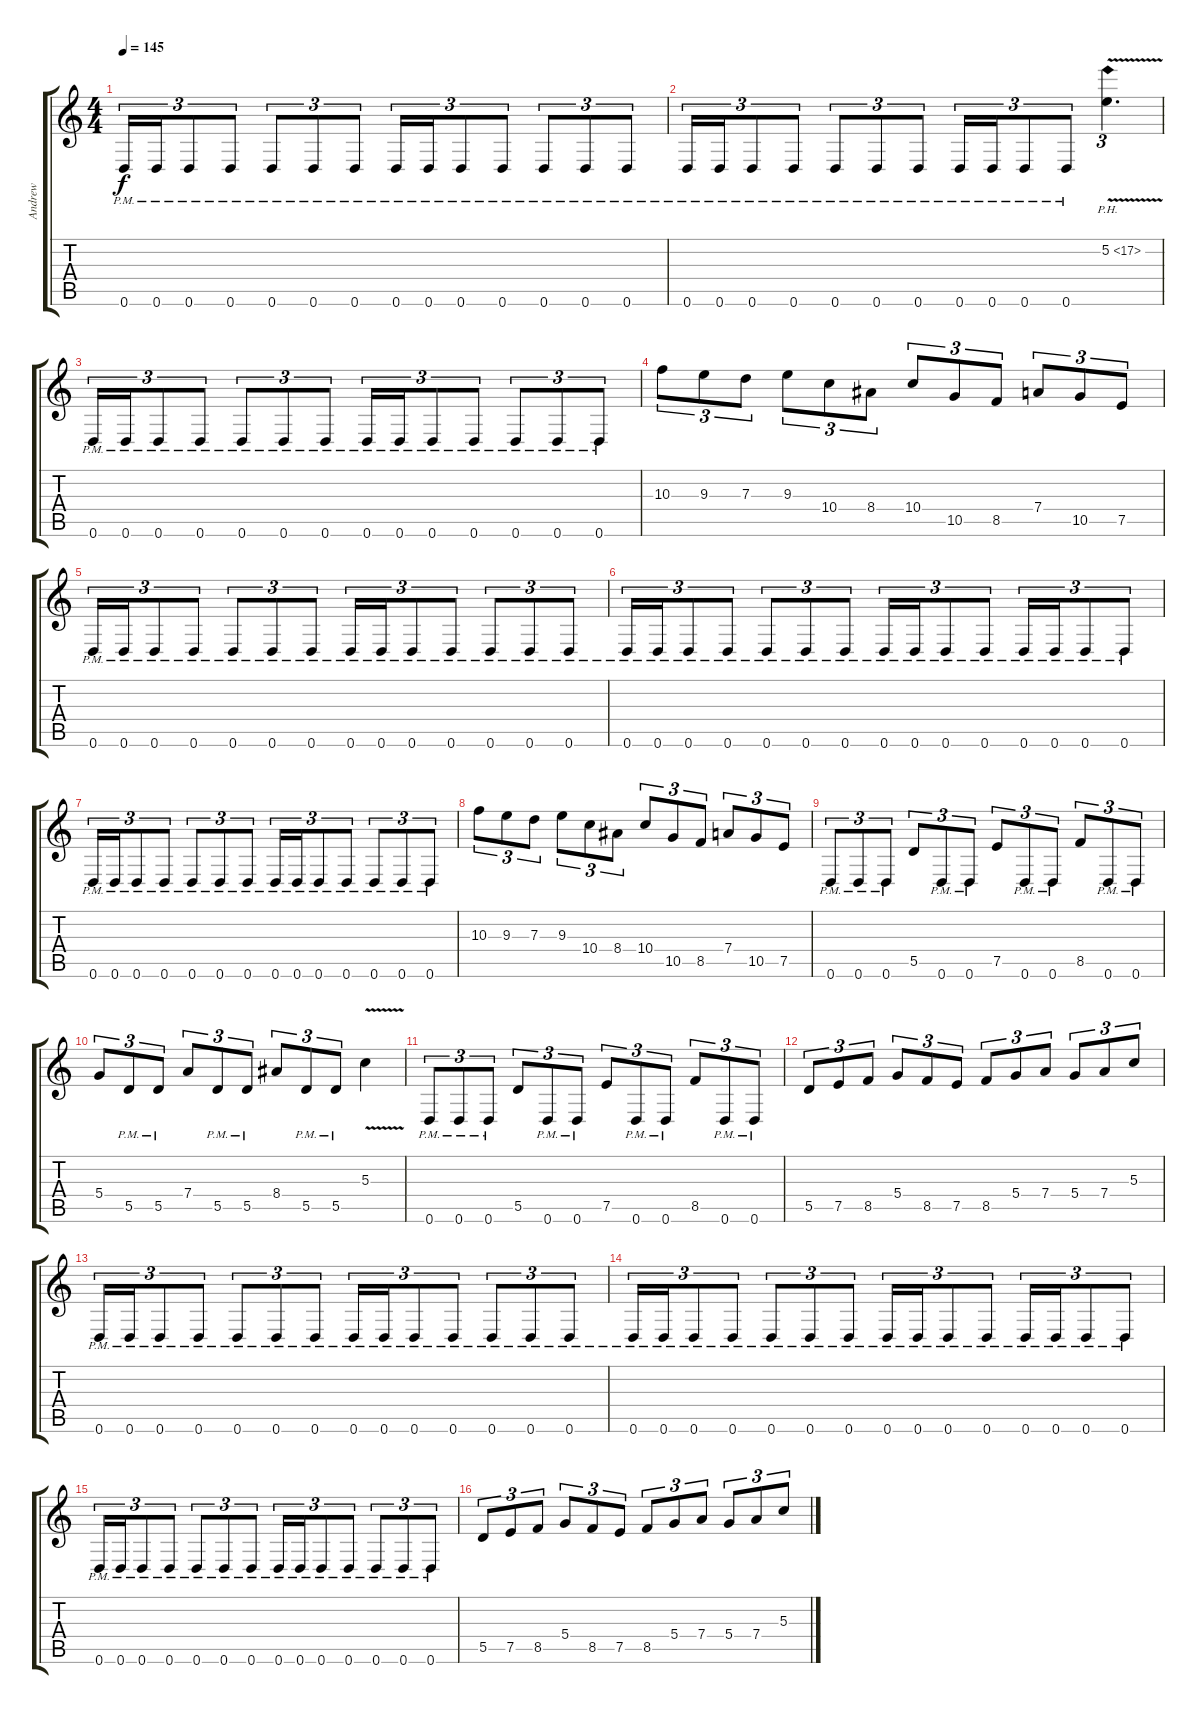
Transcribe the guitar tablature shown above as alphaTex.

\track ("Andrew " "Andrew ") {instrument overdrivenguitar}
\staff {score tabs}
\tuning (E4 B3 G3 D3 A2 D2) {hide}
\ts (4 4)
\tempo 145
\clef g2
\ks c
0.6{pm}.16{tu (3 2) dy f} 0.6{pm}.16{tu (3 2)} 0.6{pm}.8{tu (3 2)} 0.6{pm}.8{tu (3 2)} 0.6{pm}.8{tu (3 2)} 0.6{pm}.8{tu (3 2)} 0.6{pm}.8{tu (3 2)} 0.6{pm}.16{tu (3 2)} 0.6{pm}.16{tu (3 2)} 0.6{pm}.8{tu (3 2)} 0.6{pm}.8{tu (3 2)} 0.6{pm}.8{tu (3 2)} 0.6{pm}.8{tu (3 2)} 0.6{pm}.8{tu (3 2)} |
0.6{pm}.16{tu (3 2)} 0.6{pm}.16{tu (3 2)} 0.6{pm}.8{tu (3 2)} 0.6{pm}.8{tu (3 2)} 0.6{pm}.8{tu (3 2)} 0.6{pm}.8{tu (3 2)} 0.6{pm}.8{tu (3 2)} 0.6{pm}.16{tu (3 2)} 0.6{pm}.16{tu (3 2)} 0.6{pm}.8{tu (3 2)} 0.6{pm}.8{tu (3 2)} 5.2{ph 12 v}.4{d tu (3 2)} |
0.6{pm}.16{tu (3 2)} 0.6{pm}.16{tu (3 2)} 0.6{pm}.8{tu (3 2)} 0.6{pm}.8{tu (3 2)} 0.6{pm}.8{tu (3 2)} 0.6{pm}.8{tu (3 2)} 0.6{pm}.8{tu (3 2)} 0.6{pm}.16{tu (3 2)} 0.6{pm}.16{tu (3 2)} 0.6{pm}.8{tu (3 2)} 0.6{pm}.8{tu (3 2)} 0.6{pm}.8{tu (3 2)} 0.6{pm}.8{tu (3 2)} 0.6{pm}.8{tu (3 2)} |
10.3.8{tu (3 2)} 9.3.8{tu (3 2)} 7.3.8{tu (3 2)} 9.3.8{tu (3 2)} 10.4.8{tu (3 2)} 8.4.8{tu (3 2)} 10.4.8{tu (3 2)} 10.5.8{tu (3 2)} 8.5.8{tu (3 2)} 7.4.8{tu (3 2)} 10.5.8{tu (3 2)} 7.5.8{tu (3 2)} |
0.6{pm}.16{tu (3 2)} 0.6{pm}.16{tu (3 2)} 0.6{pm}.8{tu (3 2)} 0.6{pm}.8{tu (3 2)} 0.6{pm}.8{tu (3 2)} 0.6{pm}.8{tu (3 2)} 0.6{pm}.8{tu (3 2)} 0.6{pm}.16{tu (3 2)} 0.6{pm}.16{tu (3 2)} 0.6{pm}.8{tu (3 2)} 0.6{pm}.8{tu (3 2)} 0.6{pm}.8{tu (3 2)} 0.6{pm}.8{tu (3 2)} 0.6{pm}.8{tu (3 2)} |
0.6{pm}.16{tu (3 2)} 0.6{pm}.16{tu (3 2)} 0.6{pm}.8{tu (3 2)} 0.6{pm}.8{tu (3 2)} 0.6{pm}.8{tu (3 2)} 0.6{pm}.8{tu (3 2)} 0.6{pm}.8{tu (3 2)} 0.6{pm}.16{tu (3 2)} 0.6{pm}.16{tu (3 2)} 0.6{pm}.8{tu (3 2)} 0.6{pm}.8{tu (3 2)} 0.6{pm}.16{tu (3 2)} 0.6{pm}.16{tu (3 2)} 0.6{pm}.8{tu (3 2)} 0.6{pm}.8{tu (3 2)} |
0.6{pm}.16{tu (3 2)} 0.6{pm}.16{tu (3 2)} 0.6{pm}.8{tu (3 2)} 0.6{pm}.8{tu (3 2)} 0.6{pm}.8{tu (3 2)} 0.6{pm}.8{tu (3 2)} 0.6{pm}.8{tu (3 2)} 0.6{pm}.16{tu (3 2)} 0.6{pm}.16{tu (3 2)} 0.6{pm}.8{tu (3 2)} 0.6{pm}.8{tu (3 2)} 0.6{pm}.8{tu (3 2)} 0.6{pm}.8{tu (3 2)} 0.6{pm}.8{tu (3 2)} |
10.3.8{tu (3 2)} 9.3.8{tu (3 2)} 7.3.8{tu (3 2)} 9.3.8{tu (3 2)} 10.4.8{tu (3 2)} 8.4.8{tu (3 2)} 10.4.8{tu (3 2)} 10.5.8{tu (3 2)} 8.5.8{tu (3 2)} 7.4.8{tu (3 2)} 10.5.8{tu (3 2)} 7.5.8{tu (3 2)} |
0.6{pm}.8{tu (3 2)} 0.6{pm}.8{tu (3 2)} 0.6{pm}.8{tu (3 2)} 5.5.8{tu (3 2)} 0.6{pm}.8{tu (3 2)} 0.6{pm}.8{tu (3 2)} 7.5.8{tu (3 2)} 0.6{pm}.8{tu (3 2)} 0.6{pm}.8{tu (3 2)} 8.5.8{tu (3 2)} 0.6{pm}.8{tu (3 2)} 0.6{pm}.8{tu (3 2)} |
5.4.8{tu (3 2)} 5.5{pm}.8{tu (3 2)} 5.5{pm}.8{tu (3 2)} 7.4.8{tu (3 2)} 5.5{pm}.8{tu (3 2)} 5.5{pm}.8{tu (3 2)} 8.4.8{tu (3 2)} 5.5{pm}.8{tu (3 2)} 5.5{pm}.8{tu (3 2)} 5.3{v}.4 |
0.6{pm}.8{tu (3 2)} 0.6{pm}.8{tu (3 2)} 0.6{pm}.8{tu (3 2)} 5.5.8{tu (3 2)} 0.6{pm}.8{tu (3 2)} 0.6{pm}.8{tu (3 2)} 7.5.8{tu (3 2)} 0.6{pm}.8{tu (3 2)} 0.6{pm}.8{tu (3 2)} 8.5.8{tu (3 2)} 0.6{pm}.8{tu (3 2)} 0.6{pm}.8{tu (3 2)} |
5.5.8{tu (3 2)} 7.5.8{tu (3 2)} 8.5.8{tu (3 2)} 5.4.8{tu (3 2)} 8.5.8{tu (3 2)} 7.5.8{tu (3 2)} 8.5.8{tu (3 2)} 5.4.8{tu (3 2)} 7.4.8{tu (3 2)} 5.4.8{tu (3 2)} 7.4.8{tu (3 2)} 5.3.8{tu (3 2)} |
0.6{pm}.16{tu (3 2)} 0.6{pm}.16{tu (3 2)} 0.6{pm}.8{tu (3 2)} 0.6{pm}.8{tu (3 2)} 0.6{pm}.8{tu (3 2)} 0.6{pm}.8{tu (3 2)} 0.6{pm}.8{tu (3 2)} 0.6{pm}.16{tu (3 2)} 0.6{pm}.16{tu (3 2)} 0.6{pm}.8{tu (3 2)} 0.6{pm}.8{tu (3 2)} 0.6{pm}.8{tu (3 2)} 0.6{pm}.8{tu (3 2)} 0.6{pm}.8{tu (3 2)} |
0.6{pm}.16{tu (3 2)} 0.6{pm}.16{tu (3 2)} 0.6{pm}.8{tu (3 2)} 0.6{pm}.8{tu (3 2)} 0.6{pm}.8{tu (3 2)} 0.6{pm}.8{tu (3 2)} 0.6{pm}.8{tu (3 2)} 0.6{pm}.16{tu (3 2)} 0.6{pm}.16{tu (3 2)} 0.6{pm}.8{tu (3 2)} 0.6{pm}.8{tu (3 2)} 0.6{pm}.16{tu (3 2)} 0.6{pm}.16{tu (3 2)} 0.6{pm}.8{tu (3 2)} 0.6{pm}.8{tu (3 2)} |
0.6{pm}.16{tu (3 2)} 0.6{pm}.16{tu (3 2)} 0.6{pm}.8{tu (3 2)} 0.6{pm}.8{tu (3 2)} 0.6{pm}.8{tu (3 2)} 0.6{pm}.8{tu (3 2)} 0.6{pm}.8{tu (3 2)} 0.6{pm}.16{tu (3 2)} 0.6{pm}.16{tu (3 2)} 0.6{pm}.8{tu (3 2)} 0.6{pm}.8{tu (3 2)} 0.6{pm}.8{tu (3 2)} 0.6{pm}.8{tu (3 2)} 0.6{pm}.8{tu (3 2)} |
5.5.8{tu (3 2)} 7.5.8{tu (3 2)} 8.5.8{tu (3 2)} 5.4.8{tu (3 2)} 8.5.8{tu (3 2)} 7.5.8{tu (3 2)} 8.5.8{tu (3 2)} 5.4.8{tu (3 2)} 7.4.8{tu (3 2)} 5.4.8{tu (3 2)} 7.4.8{tu (3 2)} 5.3.8{tu (3 2)}
